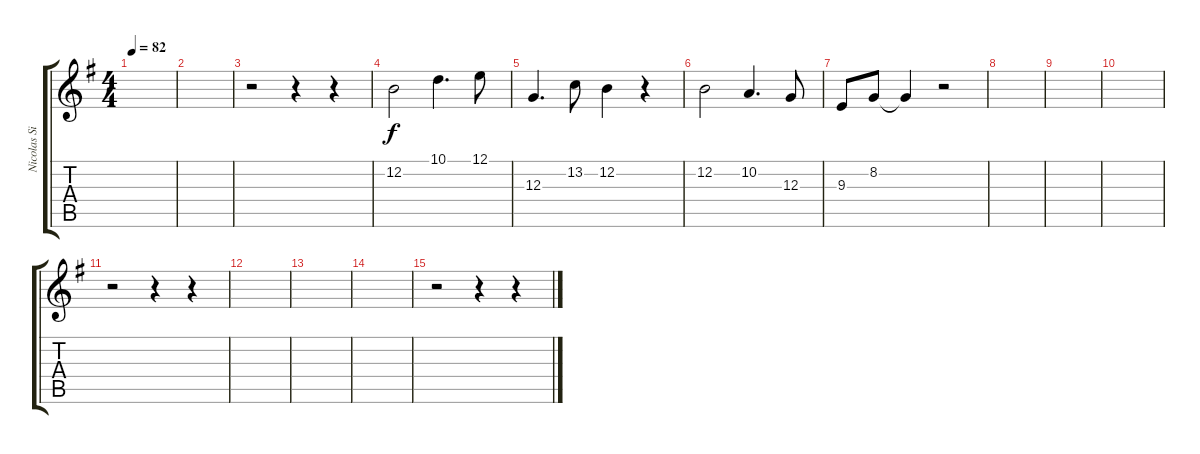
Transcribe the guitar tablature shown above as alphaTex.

\track ("Nicolas Sirkis" "Nicolas Si") {instrument choiraahs}
\staff {score tabs}
\tuning (E4 B3 G3 D3 A2 E2) {hide}
\ts (4 4)
\tempo 82
\clef g2
\ks g
|
|
r.2 r.4 r.4 |
12.2.2 10.1.4{d} 12.1.8 |
12.3.4{d} 13.2.8 12.2.4 r.4 |
12.2.2 10.2.4{d} 12.3.8 |
9.3.8 8.2.8 8.2{t}.4 r.2 |
|
|
|
r.2 r.4 r.4 |
|
|
|
r.2 r.4 r.4
